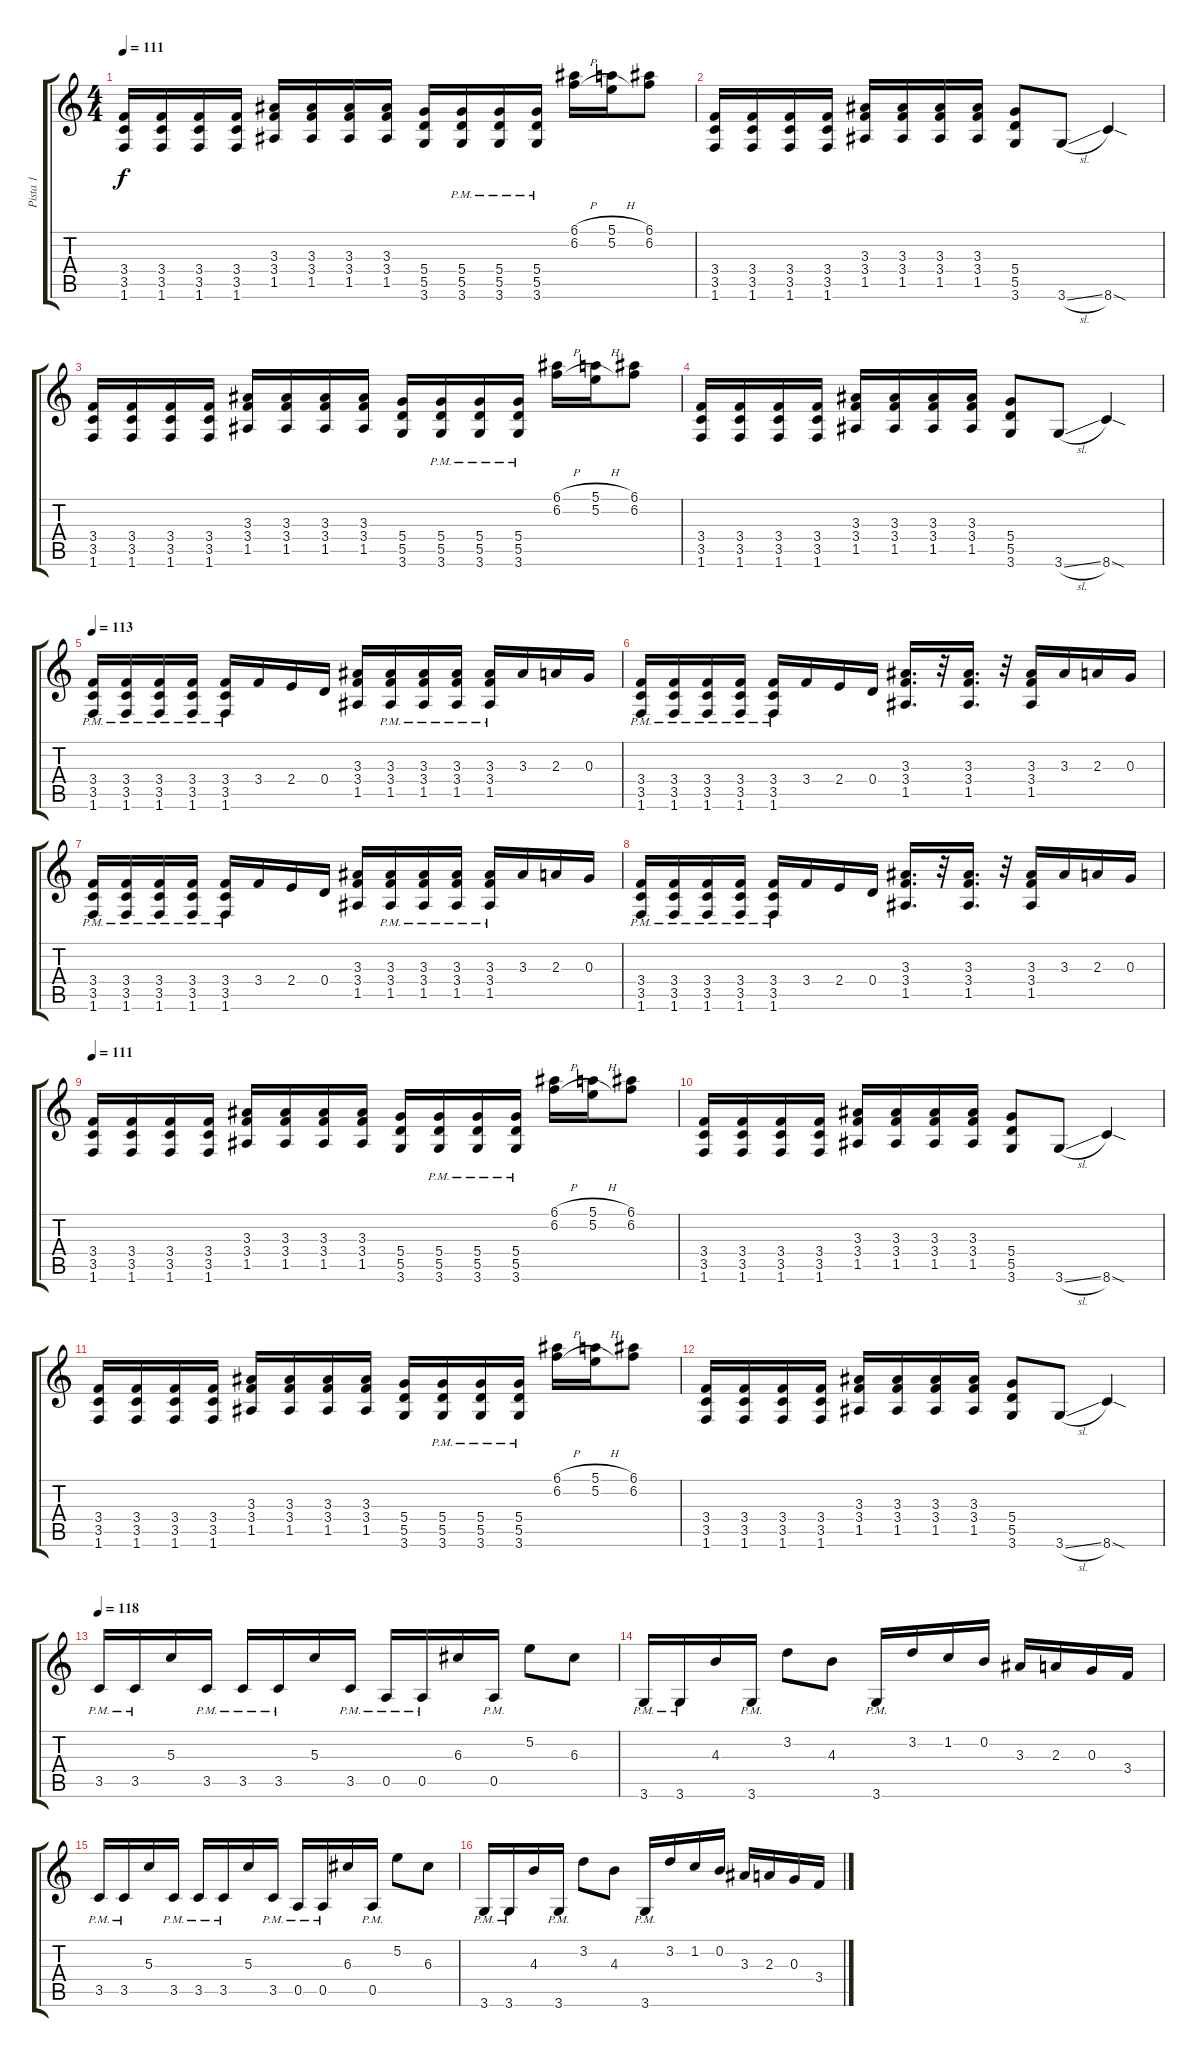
\track ("Pista 1" "Pista 1") {instrument distortionguitar}
\staff {score tabs}
\tuning (E4 B3 G3 D3 A2 E2) {hide}
\ts (4 4)
\tempo 111
\clef g2
\ks c
(3.4 3.5 1.6).16{dy f} (3.4 3.5 1.6).16 (3.4 3.5 1.6).16 (3.4 3.5 1.6).16 (3.3 3.4 1.5).16 (3.3 3.4 1.5).16 (3.3 3.4 1.5).16 (3.3 3.4 1.5).16 (5.4 5.5 3.6).16 (5.4{pm} 5.5{pm} 3.6{pm}).16 (5.4{pm} 5.5{pm} 3.6{pm}).16 (5.4{pm} 5.5{pm} 3.6{pm}).16 (6.1{h} 6.2{h}).16 (5.1{h} 5.2{h}).16 (6.1 6.2).8 |
(3.4 3.5 1.6).16 (3.4 3.5 1.6).16 (3.4 3.5 1.6).16 (3.4 3.5 1.6).16 (3.3 3.4 1.5).16 (3.3 3.4 1.5).16 (3.3 3.4 1.5).16 (3.3 3.4 1.5).16 (5.4 5.5 3.6).8 3.6{sl}.8 8.6{sod}.4 |
(3.4 3.5 1.6).16 (3.4 3.5 1.6).16 (3.4 3.5 1.6).16 (3.4 3.5 1.6).16 (3.3 3.4 1.5).16 (3.3 3.4 1.5).16 (3.3 3.4 1.5).16 (3.3 3.4 1.5).16 (5.4 5.5 3.6).16 (5.4{pm} 5.5{pm} 3.6{pm}).16 (5.4{pm} 5.5{pm} 3.6{pm}).16 (5.4{pm} 5.5{pm} 3.6{pm}).16 (6.1{h} 6.2{h}).16 (5.1{h} 5.2{h}).16 (6.1 6.2).8 |
(3.4 3.5 1.6).16 (3.4 3.5 1.6).16 (3.4 3.5 1.6).16 (3.4 3.5 1.6).16 (3.3 3.4 1.5).16 (3.3 3.4 1.5).16 (3.3 3.4 1.5).16 (3.3 3.4 1.5).16 (5.4 5.5 3.6).8 3.6{sl}.8 8.6{sod}.4 |
\tempo 113
(3.4{pm} 3.5{pm} 1.6{pm}).16 (3.4{pm} 3.5{pm} 1.6{pm}).16 (3.4{pm} 3.5{pm} 1.6{pm}).16 (3.4{pm} 3.5{pm} 1.6{pm}).16 (3.4{pm} 3.5{pm} 1.6{pm}).16 3.4.16 2.4.16 0.4.16 (3.3 3.4 1.5).16 (3.3{pm} 3.4{pm} 1.5{pm}).16 (3.3{pm} 3.4{pm} 1.5{pm}).16 (3.3{pm} 3.4{pm} 1.5{pm}).16 (3.3{pm} 3.4{pm} 1.5{pm}).16 3.3.16 2.3.16 0.3.16 |
(3.4{pm} 3.5{pm} 1.6{pm}).16 (3.4{pm} 3.5{pm} 1.6{pm}).16 (3.4{pm} 3.5{pm} 1.6{pm}).16 (3.4{pm} 3.5{pm} 1.6{pm}).16 (3.4{pm} 3.5{pm} 1.6{pm}).16 3.4.16 2.4.16 0.4.16 (3.3 3.4 1.5).16{d} r.32 (3.3 3.4 1.5).16{d} r.32 (3.3 3.4 1.5).16 3.3.16 2.3.16 0.3.16 |
(3.4{pm} 3.5{pm} 1.6{pm}).16 (3.4{pm} 3.5{pm} 1.6{pm}).16 (3.4{pm} 3.5{pm} 1.6{pm}).16 (3.4{pm} 3.5{pm} 1.6{pm}).16 (3.4{pm} 3.5{pm} 1.6{pm}).16 3.4.16 2.4.16 0.4.16 (3.3 3.4 1.5).16 (3.3{pm} 3.4{pm} 1.5{pm}).16 (3.3{pm} 3.4{pm} 1.5{pm}).16 (3.3{pm} 3.4{pm} 1.5{pm}).16 (3.3{pm} 3.4{pm} 1.5{pm}).16 3.3.16 2.3.16 0.3.16 |
(3.4{pm} 3.5{pm} 1.6{pm}).16 (3.4{pm} 3.5{pm} 1.6{pm}).16 (3.4{pm} 3.5{pm} 1.6{pm}).16 (3.4{pm} 3.5{pm} 1.6{pm}).16 (3.4{pm} 3.5{pm} 1.6{pm}).16 3.4.16 2.4.16 0.4.16 (3.3 3.4 1.5).16{d} r.32 (3.3 3.4 1.5).16{d} r.32 (3.3 3.4 1.5).16 3.3.16 2.3.16 0.3.16 |
\tempo 111
(3.4 3.5 1.6).16 (3.4 3.5 1.6).16 (3.4 3.5 1.6).16 (3.4 3.5 1.6).16 (3.3 3.4 1.5).16 (3.3 3.4 1.5).16 (3.3 3.4 1.5).16 (3.3 3.4 1.5).16 (5.4 5.5 3.6).16 (5.4{pm} 5.5{pm} 3.6{pm}).16 (5.4{pm} 5.5{pm} 3.6{pm}).16 (5.4{pm} 5.5{pm} 3.6{pm}).16 (6.1{h} 6.2{h}).16 (5.1{h} 5.2{h}).16 (6.1 6.2).8 |
(3.4 3.5 1.6).16 (3.4 3.5 1.6).16 (3.4 3.5 1.6).16 (3.4 3.5 1.6).16 (3.3 3.4 1.5).16 (3.3 3.4 1.5).16 (3.3 3.4 1.5).16 (3.3 3.4 1.5).16 (5.4 5.5 3.6).8 3.6{sl}.8 8.6{sod}.4 |
(3.4 3.5 1.6).16 (3.4 3.5 1.6).16 (3.4 3.5 1.6).16 (3.4 3.5 1.6).16 (3.3 3.4 1.5).16 (3.3 3.4 1.5).16 (3.3 3.4 1.5).16 (3.3 3.4 1.5).16 (5.4 5.5 3.6).16 (5.4{pm} 5.5{pm} 3.6{pm}).16 (5.4{pm} 5.5{pm} 3.6{pm}).16 (5.4{pm} 5.5{pm} 3.6{pm}).16 (6.1{h} 6.2{h}).16 (5.1{h} 5.2{h}).16 (6.1 6.2).8 |
(3.4 3.5 1.6).16 (3.4 3.5 1.6).16 (3.4 3.5 1.6).16 (3.4 3.5 1.6).16 (3.3 3.4 1.5).16 (3.3 3.4 1.5).16 (3.3 3.4 1.5).16 (3.3 3.4 1.5).16 (5.4 5.5 3.6).8 3.6{sl}.8 8.6{sod}.4 |
\tempo 118
3.5{pm}.16 3.5{pm}.16 5.3.16 3.5{pm}.16 3.5{pm}.16 3.5{pm}.16 5.3.16 3.5{pm}.16 0.5{pm}.16 0.5{pm}.16 6.3.16 0.5{pm}.16 5.2.8 6.3.8 |
3.6{pm}.16 3.6{pm}.16 4.3.16 3.6{pm}.16 3.2.8 4.3.8 3.6{pm}.16 3.2.16 1.2.16 0.2.16 3.3.16 2.3.16 0.3.16 3.4.16 |
3.5{pm}.16 3.5{pm}.16 5.3.16 3.5{pm}.16 3.5{pm}.16 3.5{pm}.16 5.3.16 3.5{pm}.16 0.5{pm}.16 0.5{pm}.16 6.3.16 0.5{pm}.16 5.2.8 6.3.8 |
3.6{pm}.16 3.6{pm}.16 4.3.16 3.6{pm}.16 3.2.8 4.3.8 3.6{pm}.16 3.2.16 1.2.16 0.2.16 3.3.16 2.3.16 0.3.16 3.4.16
